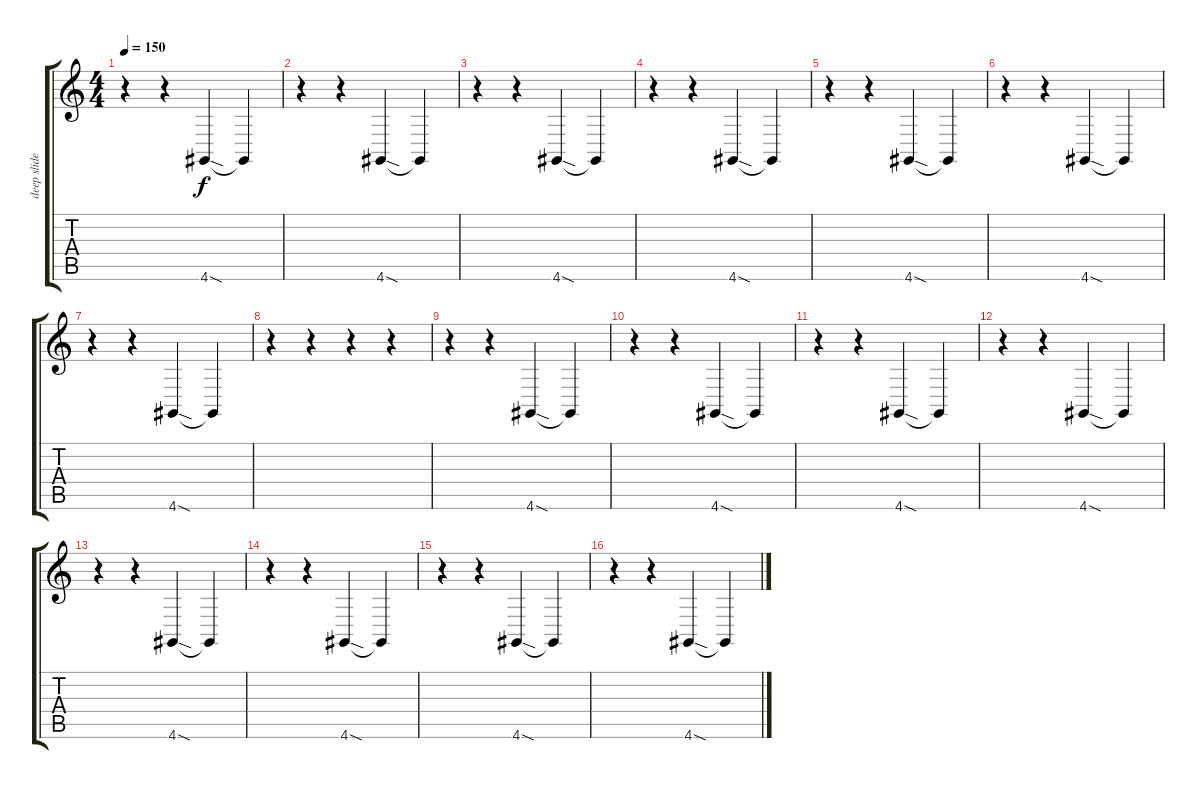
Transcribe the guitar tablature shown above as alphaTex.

\track ("deep slide" "deep slide") {instrument lead1square}
\staff {score tabs}
\tuning (E4 B3 G3 D3 A2 E2) {hide}
\ts (4 4)
\tempo 150
\clef g2
\ks c
r.4{dy f} r.4 4.6{sod}.4 4.6{t}.4 |
r.4 r.4 4.6{sod}.4 4.6{t}.4 |
r.4 r.4 4.6{sod}.4 4.6{t}.4 |
r.4 r.4 4.6{sod}.4 4.6{t}.4 |
r.4 r.4 4.6{sod}.4 4.6{t}.4 |
r.4 r.4 4.6{sod}.4 4.6{t}.4 |
r.4 r.4 4.6{sod}.4 4.6{t}.4 |
r.4 r.4 r.4 r.4 |
r.4 r.4 4.6{sod}.4 4.6{t}.4 |
r.4 r.4 4.6{sod}.4 4.6{t}.4 |
r.4 r.4 4.6{sod}.4 4.6{t}.4 |
r.4 r.4 4.6{sod}.4 4.6{t}.4 |
r.4 r.4 4.6{sod}.4 4.6{t}.4 |
r.4 r.4 4.6{sod}.4 4.6{t}.4 |
r.4 r.4 4.6{sod}.4 4.6{t}.4 |
r.4 r.4 4.6{sod}.4 4.6{t}.4
